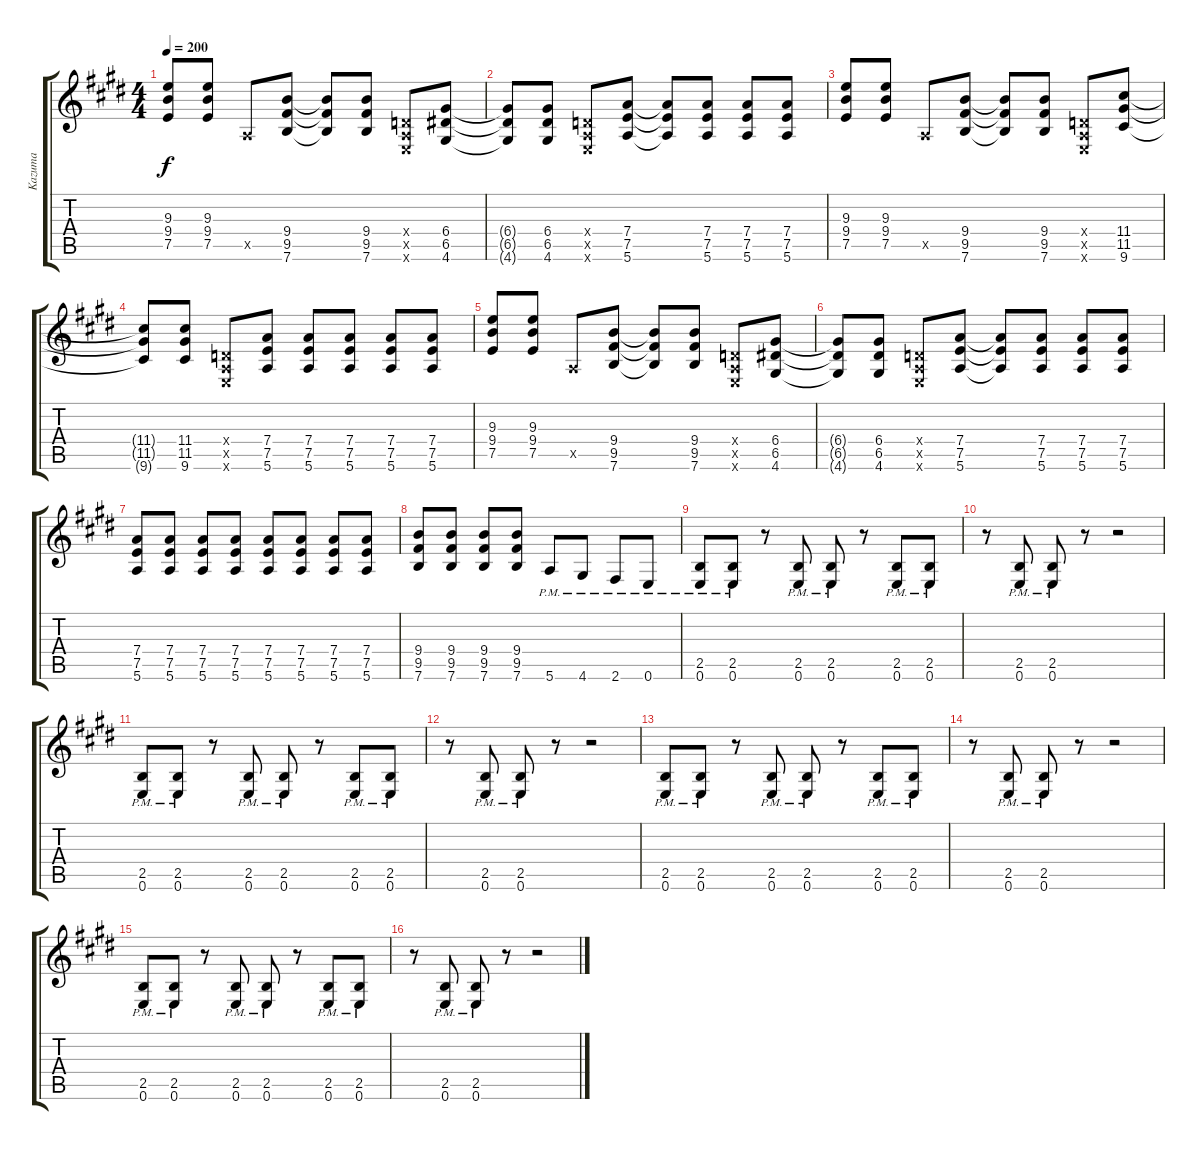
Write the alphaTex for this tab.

\track ("Kazuma" "Kazuma") {instrument distortionguitar}
\staff {score tabs}
\tuning (E4 B3 G3 D3 A2 E2) {hide}
\ts (4 4)
\tempo 200
\clef g2
\ks e
(9.3 9.4 7.5).8{dy f} (9.3 9.4 7.5).8 0.5{x}.8 (9.4 9.5 7.6).8 (9.4{t} 9.5{t} 7.6{t}).8 (9.4 9.5 7.6).8 (0.4{x} 0.5{x} 0.6{x}).8 (6.4 6.5 4.6).8 |
(6.4{t} 6.5{t} 4.6{t}).8 (6.4 6.5 4.6).8 (0.4{x} 0.5{x} 0.6{x}).8 (7.4 7.5 5.6).8 (7.4{t} 7.5{t} 5.6{t}).8 (7.4 7.5 5.6).8 (7.4 7.5 5.6).8 (7.4 7.5 5.6).8 |
(9.3 9.4 7.5).8 (9.3 9.4 7.5).8 0.5{x}.8 (9.4 9.5 7.6).8 (9.4{t} 9.5{t} 7.6{t}).8 (9.4 9.5 7.6).8 (0.4{x} 0.5{x} 0.6{x}).8 (11.4 11.5 9.6).8 |
(11.4{t} 11.5{t} 9.6{t}).8 (11.4 11.5 9.6).8 (0.4{x} 0.5{x} 0.6{x}).8 (7.4 7.5 5.6).8 (7.4 7.5 5.6).8 (7.4 7.5 5.6).8 (7.4 7.5 5.6).8 (7.4 7.5 5.6).8 |
(9.3 9.4 7.5).8 (9.3 9.4 7.5).8 0.5{x}.8 (9.4 9.5 7.6).8 (9.4{t} 9.5{t} 7.6{t}).8 (9.4 9.5 7.6).8 (0.4{x} 0.5{x} 0.6{x}).8 (6.4 6.5 4.6).8 |
(6.4{t} 6.5{t} 4.6{t}).8 (6.4 6.5 4.6).8 (0.4{x} 0.5{x} 0.6{x}).8 (7.4 7.5 5.6).8 (7.4{t} 7.5{t} 5.6{t}).8 (7.4 7.5 5.6).8 (7.4 7.5 5.6).8 (7.4 7.5 5.6).8 |
(7.4 7.5 5.6).8 (7.4 7.5 5.6).8 (7.4 7.5 5.6).8 (7.4 7.5 5.6).8 (7.4 7.5 5.6).8 (7.4 7.5 5.6).8 (7.4 7.5 5.6).8 (7.4 7.5 5.6).8 |
(9.4 9.5 7.6).8 (9.4 9.5 7.6).8 (9.4 9.5 7.6).8 (9.4 9.5 7.6).8 5.6{pm}.8 4.6{pm}.8 2.6{pm}.8 0.6{pm}.8 |
(2.5{pm} 0.6{pm}).8 (2.5{pm} 0.6{pm}).8 r.8 (2.5{pm} 0.6{pm}).8 (2.5{pm} 0.6{pm}).8 r.8 (2.5{pm} 0.6{pm}).8 (2.5{pm} 0.6{pm}).8 |
r.8 (2.5{pm} 0.6{pm}).8 (2.5{pm} 0.6{pm}).8 r.8 r.2 |
(2.5{pm} 0.6{pm}).8 (2.5{pm} 0.6{pm}).8 r.8 (2.5{pm} 0.6{pm}).8 (2.5{pm} 0.6{pm}).8 r.8 (2.5{pm} 0.6{pm}).8 (2.5{pm} 0.6{pm}).8 |
r.8 (2.5{pm} 0.6{pm}).8 (2.5{pm} 0.6{pm}).8 r.8 r.2 |
(2.5{pm} 0.6{pm}).8 (2.5{pm} 0.6{pm}).8 r.8 (2.5{pm} 0.6{pm}).8 (2.5{pm} 0.6{pm}).8 r.8 (2.5{pm} 0.6{pm}).8 (2.5{pm} 0.6{pm}).8 |
r.8 (2.5{pm} 0.6{pm}).8 (2.5{pm} 0.6{pm}).8 r.8 r.2 |
(2.5{pm} 0.6{pm}).8 (2.5{pm} 0.6{pm}).8 r.8 (2.5{pm} 0.6{pm}).8 (2.5{pm} 0.6{pm}).8 r.8 (2.5{pm} 0.6{pm}).8 (2.5{pm} 0.6{pm}).8 |
r.8 (2.5{pm} 0.6{pm}).8 (2.5{pm} 0.6{pm}).8 r.8 r.2
